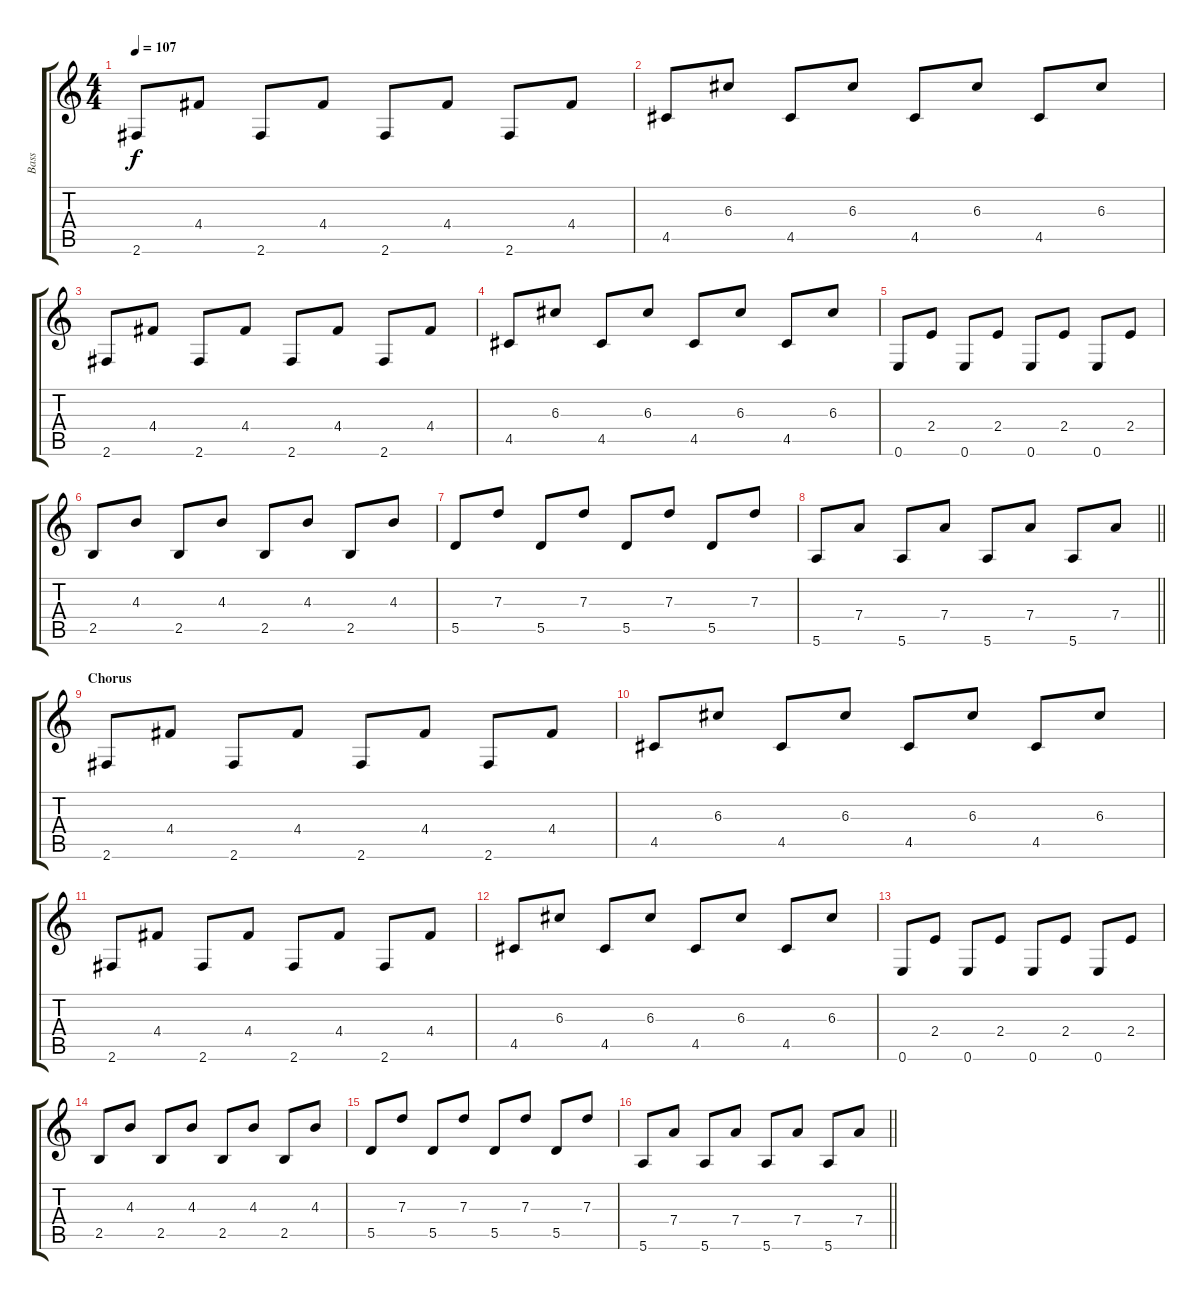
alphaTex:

\track ("Bass" "Bass") {instrument electricbassfinger}
\staff {score tabs}
\tuning (E4 B3 G3 D3 A2 E2) {hide}
\ts (4 4)
\tempo 107
\clef g2
\ks c
2.6.8{dy f} 4.4.8 2.6.8 4.4.8 2.6.8 4.4.8 2.6.8 4.4.8 |
4.5.8 6.3.8 4.5.8 6.3.8 4.5.8 6.3.8 4.5.8 6.3.8 |
2.6.8 4.4.8 2.6.8 4.4.8 2.6.8 4.4.8 2.6.8 4.4.8 |
4.5.8 6.3.8 4.5.8 6.3.8 4.5.8 6.3.8 4.5.8 6.3.8 |
0.6.8 2.4.8 0.6.8 2.4.8 0.6.8 2.4.8 0.6.8 2.4.8 |
2.5.8 4.3.8 2.5.8 4.3.8 2.5.8 4.3.8 2.5.8 4.3.8 |
5.5.8 7.3.8 5.5.8 7.3.8 5.5.8 7.3.8 5.5.8 7.3.8 |
\barLineRight lightlight
5.6.8 7.4.8 5.6.8 7.4.8 5.6.8 7.4.8 5.6.8 7.4.8 |
\section ("" "Chorus")
2.6.8 4.4.8 2.6.8 4.4.8 2.6.8 4.4.8 2.6.8 4.4.8 |
4.5.8 6.3.8 4.5.8 6.3.8 4.5.8 6.3.8 4.5.8 6.3.8 |
2.6.8 4.4.8 2.6.8 4.4.8 2.6.8 4.4.8 2.6.8 4.4.8 |
4.5.8 6.3.8 4.5.8 6.3.8 4.5.8 6.3.8 4.5.8 6.3.8 |
0.6.8 2.4.8 0.6.8 2.4.8 0.6.8 2.4.8 0.6.8 2.4.8 |
2.5.8 4.3.8 2.5.8 4.3.8 2.5.8 4.3.8 2.5.8 4.3.8 |
5.5.8 7.3.8 5.5.8 7.3.8 5.5.8 7.3.8 5.5.8 7.3.8 |
\barLineRight lightlight
5.6.8 7.4.8 5.6.8 7.4.8 5.6.8 7.4.8 5.6.8 7.4.8
